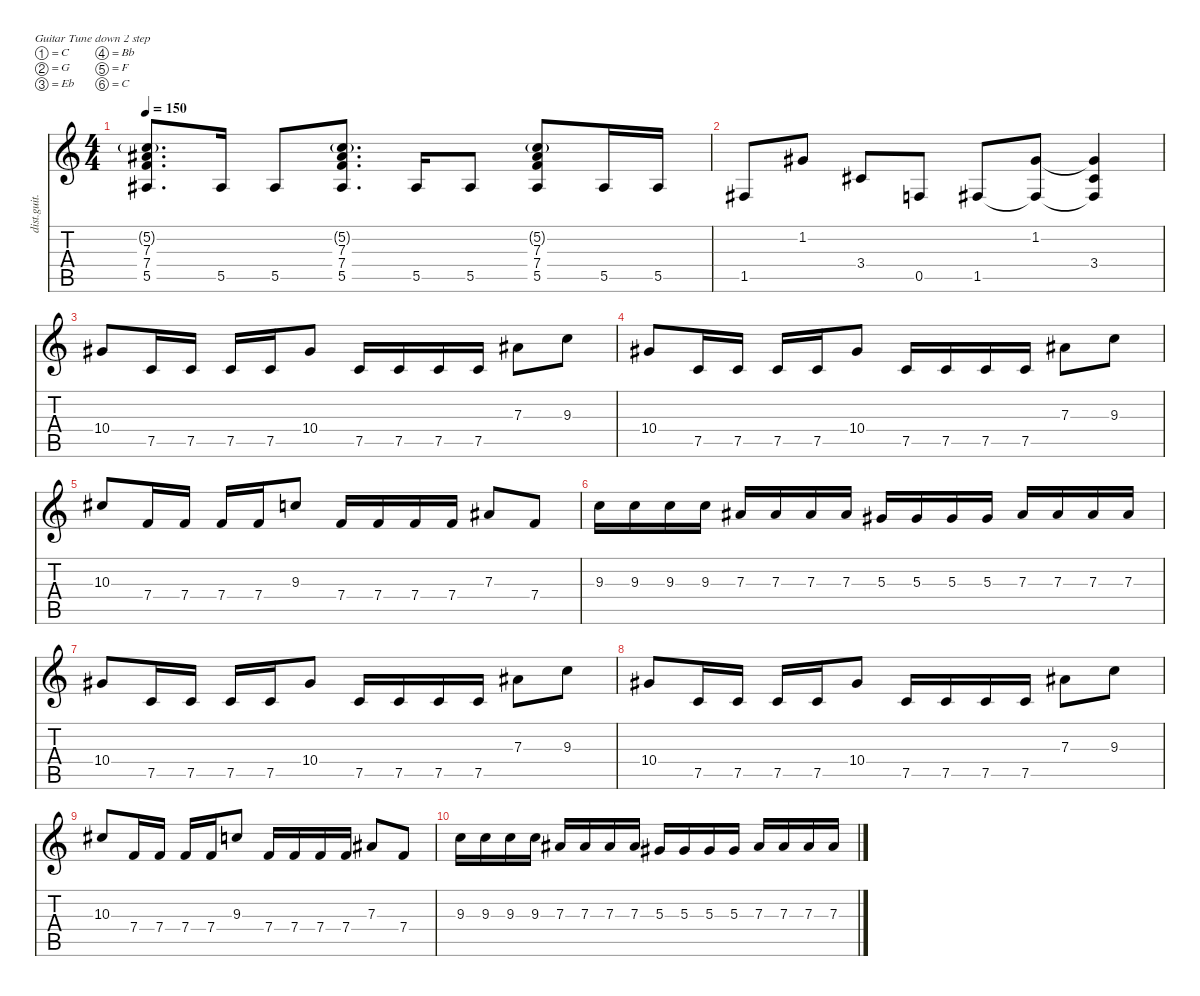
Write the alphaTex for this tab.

\defaultSystemsLayout 4
\hideDynamics
\bracketExtendMode nobrackets
\otherSystemsTrackNameOrientation horizontal
\track ("Guitar 1" "dist.guit.") {mute instrument distortionguitar}
\staff {score tabs}
\tuning (C4 G3 Eb3 Bb2 F2 C2)
\ts (4 4)
\tempo 150
\clef g2
\ks c
(5.2{g} 7.3{acc #} 7.4 5.5{acc #}).8{d dy mf beam Up} 5.5{acc #}.16{beam Up} 5.5{acc #}.8{beam Up} (5.2{g} 7.3{acc #} 7.4 5.5{acc #}).8{d beam Up} 5.5{acc #}.16{beam Up} 5.5{acc #}.8{beam Up} (5.2{g} 7.3{acc #} 7.4 5.5{acc #}).8{beam Up} 5.5{acc #}.16{beam Up} 5.5{acc #}.16{beam Up} |
1.5{acc #}.8{beam Up} 1.2{acc #}.8{beam Up} 3.4{acc #}.8{beam Up} 0.5.8{beam Up} 1.5{acc #}.8{beam Up} (1.2{acc #} 1.5{t acc #}).8{beam Up} (1.2{t acc #} 3.4{acc #} 1.5{t acc #}).4{dy f beam Up} |
10.4{acc #}.8{beam Up} 7.5.16{beam Up} 7.5.16{beam Up} 7.5.16{beam Up} 7.5.16{beam Up} 10.4{acc #}.8{beam Up} 7.5.16{beam Up} 7.5.16{beam Up} 7.5.16{beam Up} 7.5.16{beam Up} 7.3{acc #}.8{beam Down} 9.3.8{beam Down} |
10.4{acc #}.8{beam Up} 7.5.16{beam Up} 7.5.16{beam Up} 7.5.16{beam Up} 7.5.16{beam Up} 10.4{acc #}.8{beam Up} 7.5.16{beam Up} 7.5.16{beam Up} 7.5.16{beam Up} 7.5.16{beam Up} 7.3{acc #}.8{beam Down} 9.3.8{beam Down} |
10.3{acc #}.8{beam Up} 7.4.16{beam Up} 7.4.16{beam Up} 7.4.16{beam Up} 7.4.16{beam Up} 9.3.8{beam Up} 7.4.16{beam Up} 7.4.16{beam Up} 7.4.16{beam Up} 7.4.16{beam Up} 7.3{acc #}.8{beam Up} 7.4.8{beam Up} |
9.3.16{beam Down} 9.3.16{beam Down} 9.3.16{beam Down} 9.3.16{beam Down} 7.3{acc #}.16{beam Up} 7.3{acc #}.16{beam Up} 7.3{acc #}.16{beam Up} 7.3{acc #}.16{beam Up} 5.3{acc #}.16{beam Up} 5.3{acc #}.16{beam Up} 5.3{acc #}.16{beam Up} 5.3{acc #}.16{beam Up} 7.3{acc #}.16{beam Up} 7.3{acc #}.16{beam Up} 7.3{acc #}.16{beam Up} 7.3{acc #}.16{beam Up} |
10.4{acc #}.8{beam Up} 7.5.16{beam Up} 7.5.16{beam Up} 7.5.16{beam Up} 7.5.16{beam Up} 10.4{acc #}.8{beam Up} 7.5.16{beam Up} 7.5.16{beam Up} 7.5.16{beam Up} 7.5.16{beam Up} 7.3{acc #}.8{beam Down} 9.3.8{beam Down} |
10.4{acc #}.8{beam Up} 7.5.16{beam Up} 7.5.16{beam Up} 7.5.16{beam Up} 7.5.16{beam Up} 10.4{acc #}.8{beam Up} 7.5.16{beam Up} 7.5.16{beam Up} 7.5.16{beam Up} 7.5.16{beam Up} 7.3{acc #}.8{beam Down} 9.3.8{beam Down} |
10.3{acc #}.8{beam Up} 7.4.16{beam Up} 7.4.16{beam Up} 7.4.16{beam Up} 7.4.16{beam Up} 9.3.8{beam Up} 7.4.16{beam Up} 7.4.16{beam Up} 7.4.16{beam Up} 7.4.16{beam Up} 7.3{acc #}.8{beam Up} 7.4.8{beam Up} |
9.3.16{beam Down} 9.3.16{beam Down} 9.3.16{beam Down} 9.3.16{beam Down} 7.3{acc #}.16{beam Up} 7.3{acc #}.16{beam Up} 7.3{acc #}.16{beam Up} 7.3{acc #}.16{beam Up} 5.3{acc #}.16{beam Up} 5.3{acc #}.16{beam Up} 5.3{acc #}.16{beam Up} 5.3{acc #}.16{beam Up} 7.3{acc #}.16{beam Up} 7.3{acc #}.16{beam Up} 7.3{acc #}.16{beam Up} 7.3{acc #}.16{beam Up}
